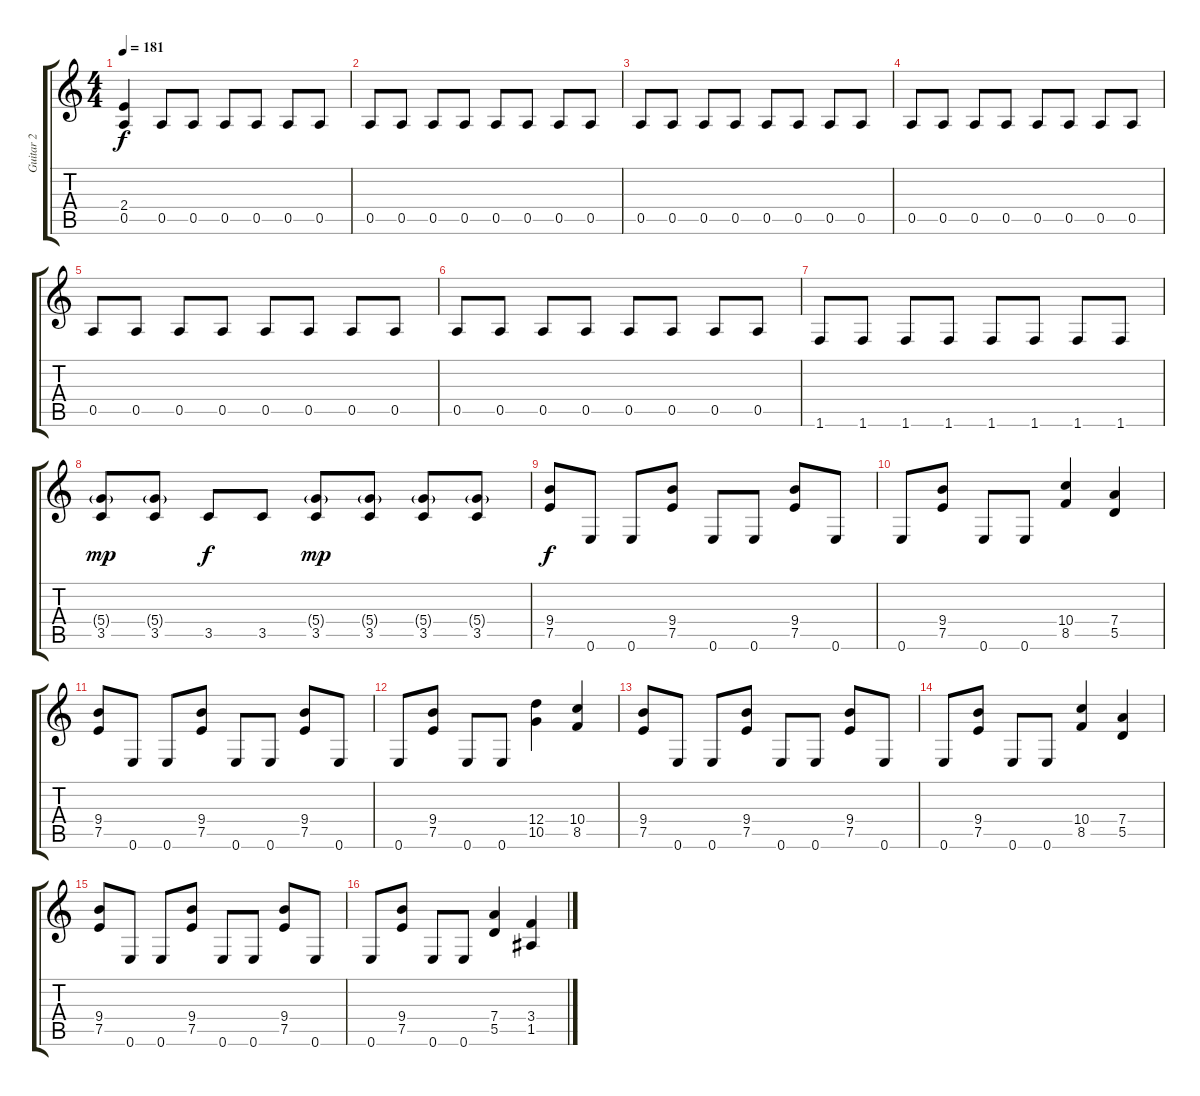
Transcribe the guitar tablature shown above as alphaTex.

\track ("Guitar 2" "Guitar 2") {instrument overdrivenguitar}
\staff {score tabs}
\tuning (E4 B3 G3 D3 A2 E2) {hide}
\ts (4 4)
\tempo 181
\clef g2
\ks c
(2.4 0.5).4{dy f} 0.5.8 0.5.8 0.5.8 0.5.8 0.5.8 0.5.8 |
0.5.8 0.5.8 0.5.8 0.5.8 0.5.8 0.5.8 0.5.8 0.5.8 |
0.5.8 0.5.8 0.5.8 0.5.8 0.5.8 0.5.8 0.5.8 0.5.8 |
0.5.8 0.5.8 0.5.8 0.5.8 0.5.8 0.5.8 0.5.8 0.5.8 |
0.5.8 0.5.8 0.5.8 0.5.8 0.5.8 0.5.8 0.5.8 0.5.8 |
0.5.8 0.5.8 0.5.8 0.5.8 0.5.8 0.5.8 0.5.8 0.5.8 |
1.6.8 1.6.8 1.6.8 1.6.8 1.6.8 1.6.8 1.6.8 1.6.8 |
(5.4{g} 3.5).8{dy mp} (5.4{g} 3.5).8 3.5.8{dy f} 3.5.8 (5.4{g} 3.5).8{dy mp} (5.4{g} 3.5).8 (5.4{g} 3.5).8 (5.4{g} 3.5).8 |
(9.4 7.5).8{dy f} 0.6.8 0.6.8 (9.4 7.5).8 0.6.8 0.6.8 (9.4 7.5).8 0.6.8 |
0.6.8 (9.4 7.5).8 0.6.8 0.6.8 (10.4 8.5).4 (7.4 5.5).4 |
(9.4 7.5).8 0.6.8 0.6.8 (9.4 7.5).8 0.6.8 0.6.8 (9.4 7.5).8 0.6.8 |
0.6.8 (9.4 7.5).8 0.6.8 0.6.8 (12.4 10.5).4 (10.4 8.5).4 |
(9.4 7.5).8 0.6.8 0.6.8 (9.4 7.5).8 0.6.8 0.6.8 (9.4 7.5).8 0.6.8 |
0.6.8 (9.4 7.5).8 0.6.8 0.6.8 (10.4 8.5).4 (7.4 5.5).4 |
(9.4 7.5).8 0.6.8 0.6.8 (9.4 7.5).8 0.6.8 0.6.8 (9.4 7.5).8 0.6.8 |
0.6.8 (9.4 7.5).8 0.6.8 0.6.8 (7.4 5.5).4 (3.4 1.5).4
